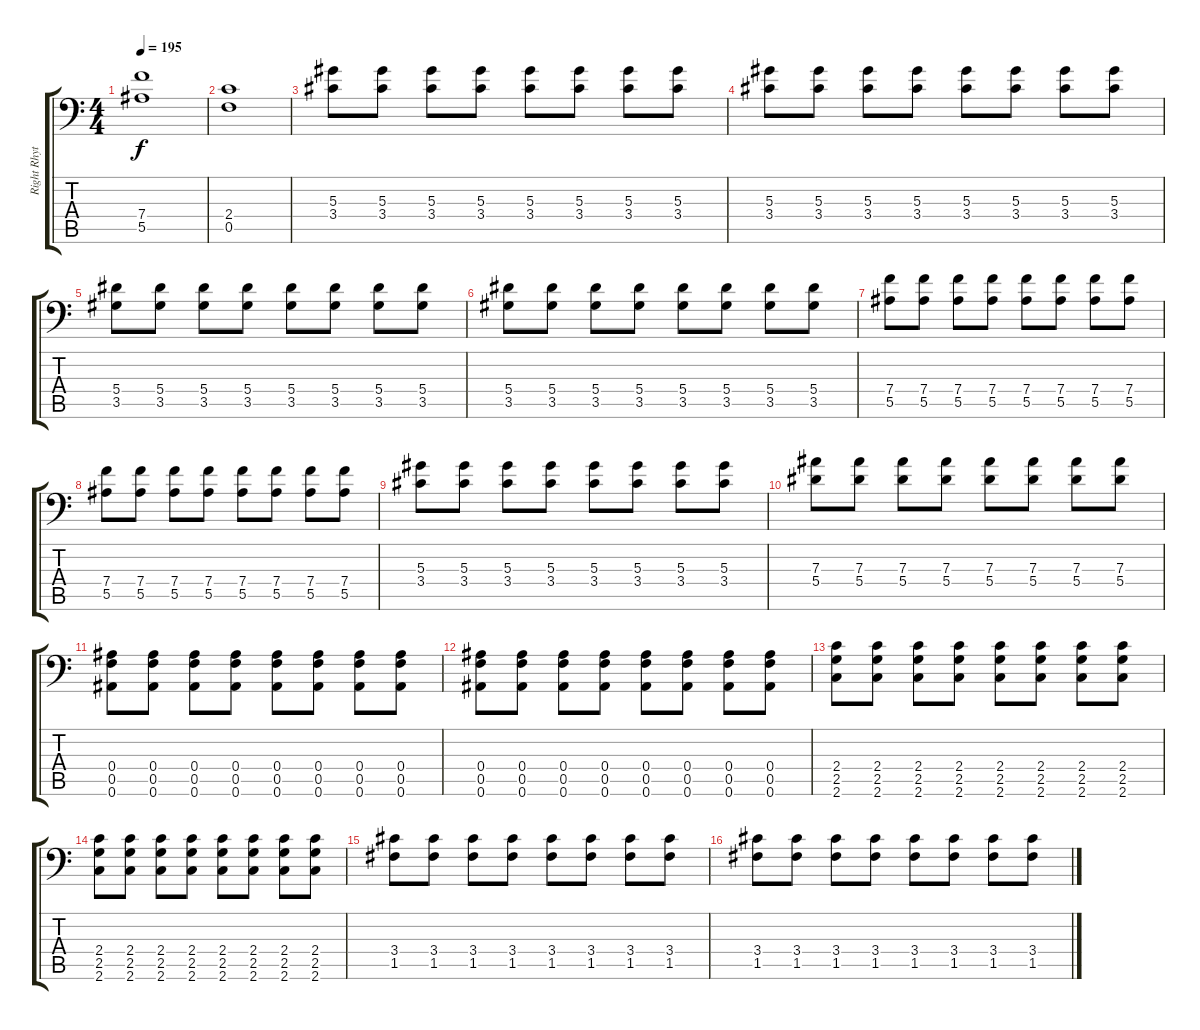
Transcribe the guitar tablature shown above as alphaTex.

\track ("Right Rhythm" "Right Rhyt") {instrument distortionguitar}
\staff {score tabs}
\tuning (C4 G3 Eb3 Bb2 F2 Bb1) {hide}
\ts (4 4)
\tempo 195
\clef f4
\ks c
(7.4 5.5).1{dy f} |
(2.4 0.5).1 |
(5.3 3.4).8{balance 3 instrument overdrivenguitar} (5.3 3.4).8 (5.3 3.4).8 (5.3 3.4).8 (5.3 3.4).8 (5.3 3.4).8 (5.3 3.4).8 (5.3 3.4).8 |
(5.3 3.4).8 (5.3 3.4).8 (5.3 3.4).8 (5.3 3.4).8 (5.3 3.4).8 (5.3 3.4).8 (5.3 3.4).8 (5.3 3.4).8 |
(5.4 3.5).8 (5.4 3.5).8 (5.4 3.5).8 (5.4 3.5).8 (5.4 3.5).8 (5.4 3.5).8 (5.4 3.5).8 (5.4 3.5).8 |
(5.4 3.5).8 (5.4 3.5).8 (5.4 3.5).8 (5.4 3.5).8 (5.4 3.5).8 (5.4 3.5).8 (5.4 3.5).8 (5.4 3.5).8 |
(7.4 5.5).8 (7.4 5.5).8 (7.4 5.5).8 (7.4 5.5).8 (7.4 5.5).8 (7.4 5.5).8 (7.4 5.5).8 (7.4 5.5).8 |
(7.4 5.5).8 (7.4 5.5).8 (7.4 5.5).8 (7.4 5.5).8 (7.4 5.5).8 (7.4 5.5).8 (7.4 5.5).8 (7.4 5.5).8 |
(5.3 3.4).8 (5.3 3.4).8 (5.3 3.4).8 (5.3 3.4).8 (5.3 3.4).8 (5.3 3.4).8 (5.3 3.4).8 (5.3 3.4).8 |
(7.3 5.4).8 (7.3 5.4).8 (7.3 5.4).8 (7.3 5.4).8 (7.3 5.4).8 (7.3 5.4).8 (7.3 5.4).8 (7.3 5.4).8 |
(0.4 0.5 0.6).8{instrument distortionguitar} (0.4 0.5 0.6).8 (0.4 0.5 0.6).8 (0.4 0.5 0.6).8 (0.4 0.5 0.6).8 (0.4 0.5 0.6).8 (0.4 0.5 0.6).8 (0.4 0.5 0.6).8 |
(0.4 0.5 0.6).8 (0.4 0.5 0.6).8 (0.4 0.5 0.6).8 (0.4 0.5 0.6).8 (0.4 0.5 0.6).8 (0.4 0.5 0.6).8 (0.4 0.5 0.6).8 (0.4 0.5 0.6).8 |
(2.4 2.5 2.6).8 (2.4 2.5 2.6).8 (2.4 2.5 2.6).8 (2.4 2.5 2.6).8 (2.4 2.5 2.6).8 (2.4 2.5 2.6).8 (2.4 2.5 2.6).8 (2.4 2.5 2.6).8 |
(2.4 2.5 2.6).8 (2.4 2.5 2.6).8 (2.4 2.5 2.6).8 (2.4 2.5 2.6).8 (2.4 2.5 2.6).8 (2.4 2.5 2.6).8 (2.4 2.5 2.6).8 (2.4 2.5 2.6).8 |
(3.4 1.5).8 (3.4 1.5).8 (3.4 1.5).8 (3.4 1.5).8 (3.4 1.5).8 (3.4 1.5).8 (3.4 1.5).8 (3.4 1.5).8 |
(3.4 1.5).8 (3.4 1.5).8 (3.4 1.5).8 (3.4 1.5).8 (3.4 1.5).8 (3.4 1.5).8 (3.4 1.5).8 (3.4 1.5).8
